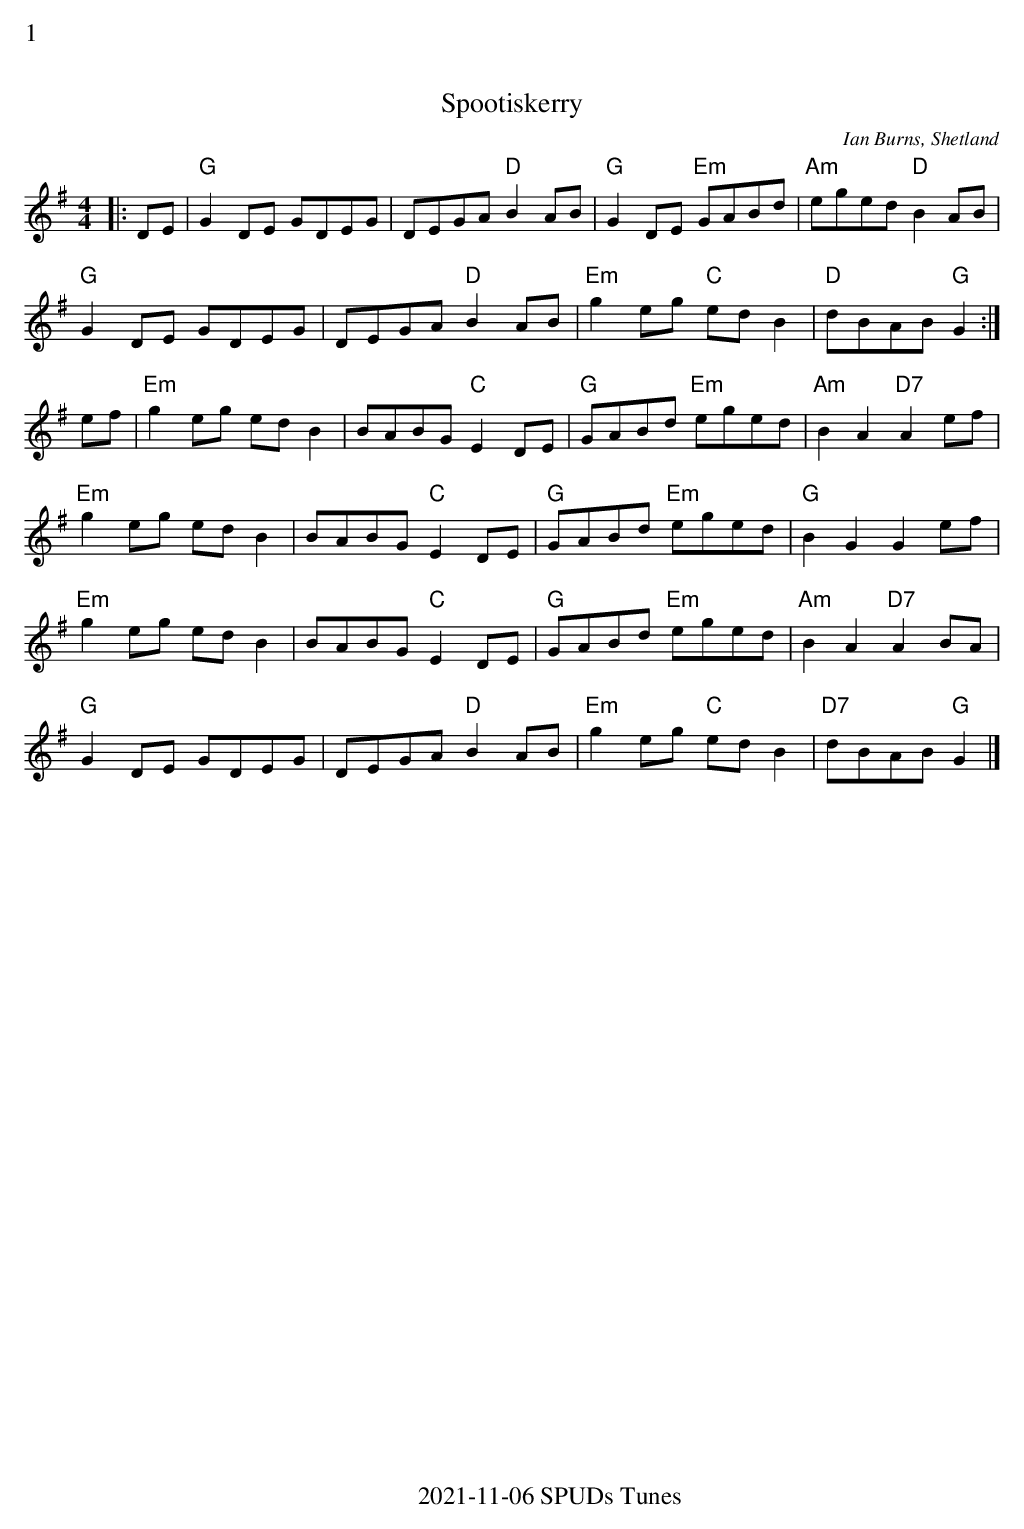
X:1
%%text 1
T:Spootiskerry
C:Ian Burns, Shetland
M:4/4
L:1/8
K:G
|:DE|"G"G2 DE GDEG|DEGA "D"B2 AB|"G"G2 DE "Em"GABd|"Am"eged "D"B2 AB|
"G"G2 DE GDEG|DEGA "D"B2 AB|"Em"g2 eg "C"edB2|"D"dBAB "G"G2:|]
ef|"Em"g2 eg ed B2|BABG "C"E2 DE|"G"GABd "Em"eged|"Am"B2 A2 "D7"A2 ef|
"Em"g2 eg ed B2|BABG "C"E2 DE|"G"GABd "Em"eged|"G"B2 G2 G2 ef|
"Em"g2 eg ed B2|BABG"C" E2 DE|"G"GABd "Em"eged|"Am"B2 A2 "D7"A2 BA|
"G"G2 DE GDEG|DEGA "D"B2 AB|"Em"g2 eg "C"edB2|"D7"dBAB "G"G2|]
